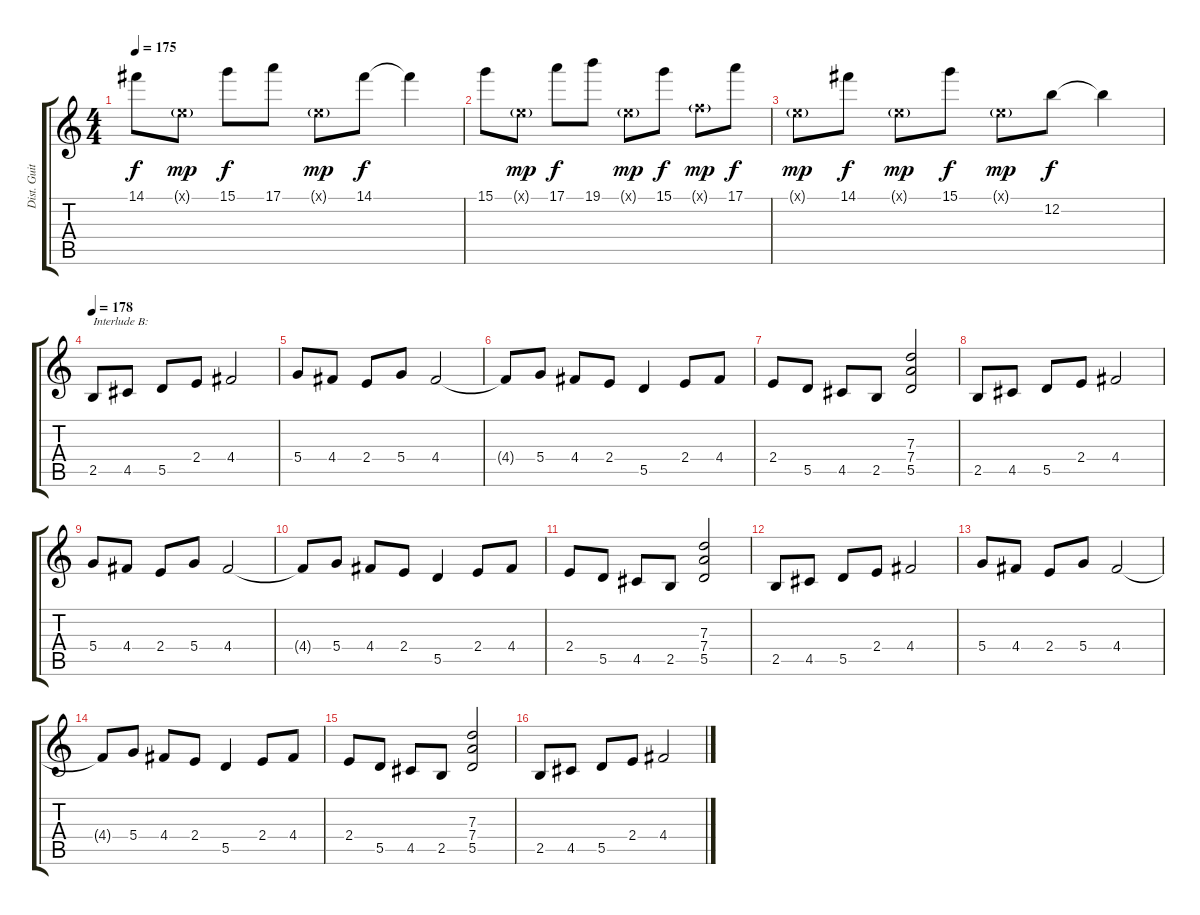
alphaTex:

\track ("Dist. Guitar 2" "Dist. Guit") {instrument distortionguitar}
\staff {score tabs}
\tuning (E4 B3 G3 D3 A2 E2) {hide}
\ts (4 4)
\tempo 175
\clef g2
\ks c
14.1.8{dy f} 0.1{g x}.8{dy mp} 15.1.8{dy f} 17.1.8 0.1{g x}.8{dy mp} 14.1.8{dy f} 14.1{t}.4 |
15.1.8 0.1{g x}.8{dy mp} 17.1.8{dy f} 19.1.8 0.1{g x}.8{dy mp} 15.1.8{dy f} 1.1{g x}.8{dy mp} 17.1.8{dy f} |
0.1{g x}.8{dy mp} 14.1.8{dy f} 0.1{g x}.8{dy mp} 15.1.8{dy f} 0.1{g x}.8{dy mp} 12.2.8{dy f} 12.2{t}.4 |
\tempo 178
2.5.8{txt "Interlude B:" volume 10 instrument distortionguitar} 4.5.8 5.5.8 2.4.8 4.4.2 |
5.4.8 4.4.8 2.4.8 5.4.8 4.4.2 |
4.4{t}.8 5.4.8 4.4.8 2.4.8 5.5.4 2.4.8 4.4.8 |
2.4.8 5.5.8 4.5.8 2.5.8 (7.3 7.4 5.5).2 |
2.5.8 4.5.8 5.5.8 2.4.8 4.4.2 |
5.4.8 4.4.8 2.4.8 5.4.8 4.4.2 |
4.4{t}.8 5.4.8 4.4.8 2.4.8 5.5.4 2.4.8 4.4.8 |
2.4.8 5.5.8 4.5.8 2.5.8 (7.3 7.4 5.5).2 |
2.5.8 4.5.8 5.5.8 2.4.8 4.4.2 |
5.4.8 4.4.8 2.4.8 5.4.8 4.4.2 |
4.4{t}.8 5.4.8 4.4.8 2.4.8 5.5.4 2.4.8 4.4.8 |
2.4.8 5.5.8 4.5.8 2.5.8 (7.3 7.4 5.5).2 |
2.5.8 4.5.8 5.5.8 2.4.8 4.4.2
